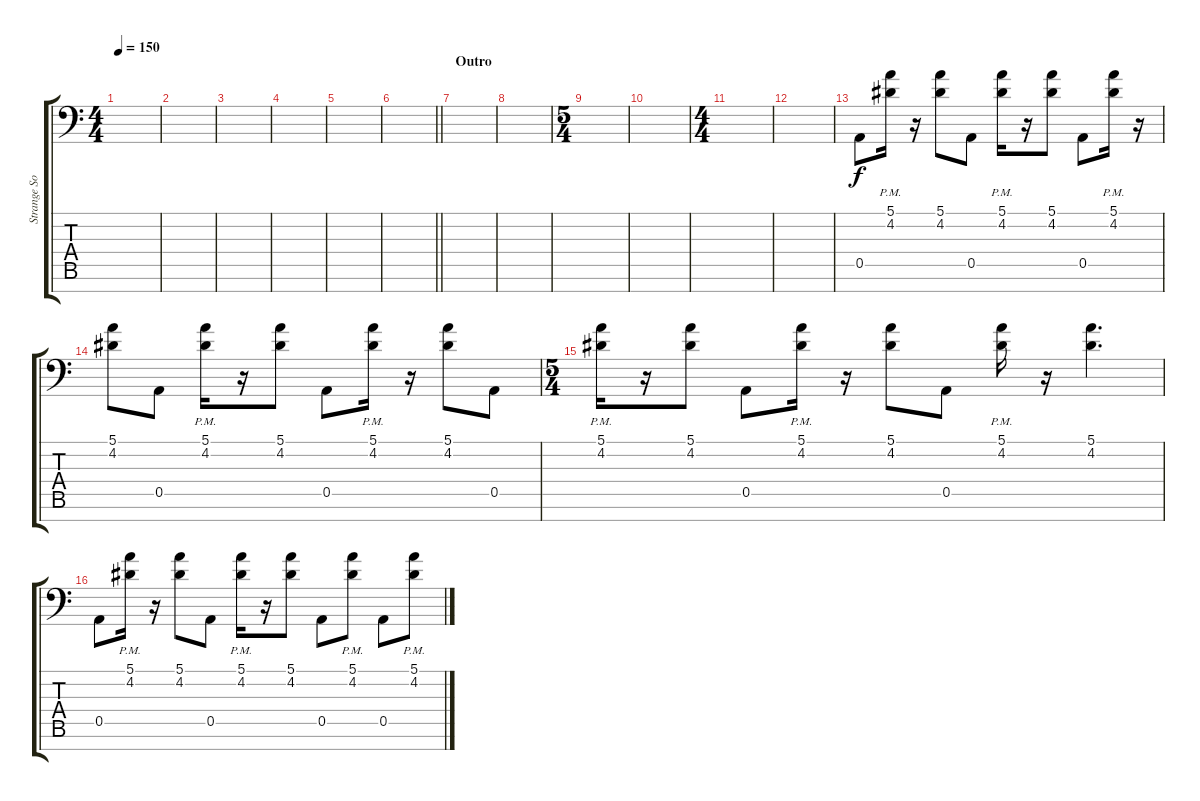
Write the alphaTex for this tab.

\track ("Strange Sound" "Strange So") {instrument lead1square}
\staff {score tabs}
\tuning (E4 B3 G3 D3 A2 E2 C-1) {hide}
\ts (4 4)
\tempo 150
\clef f4
\ks c
|
|
|
|
|
\barLineRight lightlight
|
\section ("" "Outro")
|
|
\ts (5 4)
|
|
\ts (4 4)
|
|
0.5.8 (5.1{pm} 4.2{pm}).16 r.16 (5.1 4.2).8 0.5.8 (5.1{pm} 4.2{pm}).16 r.16 (5.1 4.2).8 0.5.8 (5.1{pm} 4.2{pm}).16 r.16 |
(5.1 4.2).8 0.5.8 (5.1{pm} 4.2{pm}).16 r.16 (5.1 4.2).8 0.5.8 (5.1{pm} 4.2{pm}).16 r.16 (5.1 4.2).8 0.5.8 |
\ts (5 4)
(5.1{pm} 4.2{pm}).16 r.16 (5.1 4.2).8 0.5.8 (5.1{pm} 4.2{pm}).16 r.16 (5.1 4.2).8 0.5.8 (5.1{pm} 4.2{pm}).16 r.16 (5.1 4.2).4{d} |
0.5.8 (5.1{pm} 4.2{pm}).16 r.16 (5.1 4.2).8 0.5.8 (5.1{pm} 4.2{pm}).16 r.16 (5.1 4.2).8 0.5.8 (5.1{pm} 4.2{pm}).8 0.5.8 (5.1{pm} 4.2{pm}).8
